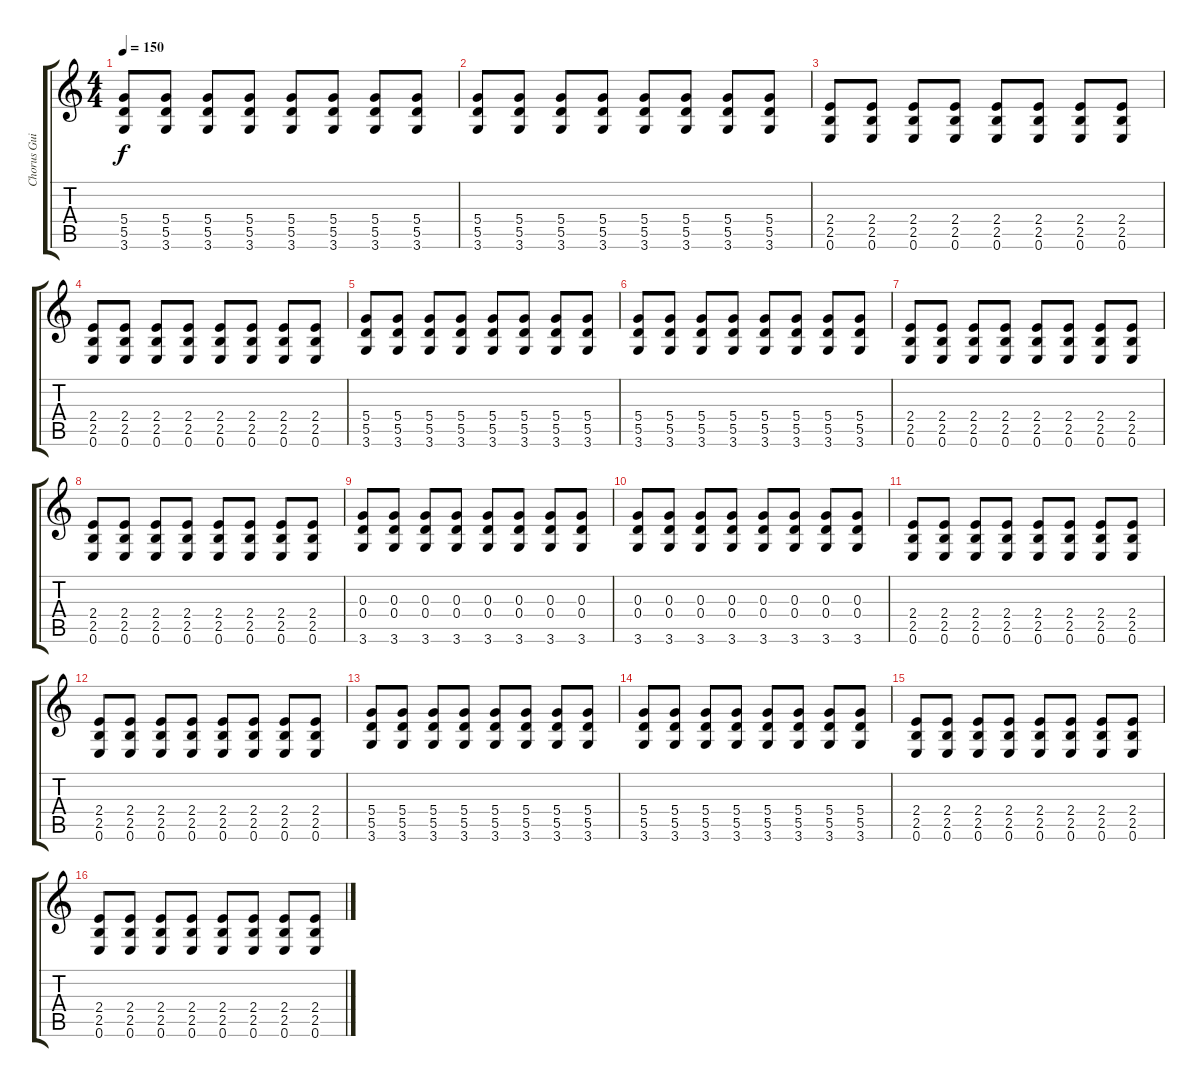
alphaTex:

\track ("Chorus Guitar" "Chorus Gui") {instrument overdrivenguitar}
\staff {score tabs}
\tuning (E4 B3 G3 D3 A2 E2) {hide}
\ts (4 4)
\tempo 150
\clef g2
\ks c
(5.4 5.5 3.6).8{dy f} (5.4 5.5 3.6).8 (5.4 5.5 3.6).8 (5.4 5.5 3.6).8 (5.4 5.5 3.6).8 (5.4 5.5 3.6).8 (5.4 5.5 3.6).8 (5.4 5.5 3.6).8 |
(5.4 5.5 3.6).8 (5.4 5.5 3.6).8 (5.4 5.5 3.6).8 (5.4 5.5 3.6).8 (5.4 5.5 3.6).8 (5.4 5.5 3.6).8 (5.4 5.5 3.6).8 (5.4 5.5 3.6).8 |
(2.4 2.5 0.6).8 (2.4 2.5 0.6).8 (2.4 2.5 0.6).8 (2.4 2.5 0.6).8 (2.4 2.5 0.6).8 (2.4 2.5 0.6).8 (2.4 2.5 0.6).8 (2.4 2.5 0.6).8 |
(2.4 2.5 0.6).8 (2.4 2.5 0.6).8 (2.4 2.5 0.6).8 (2.4 2.5 0.6).8 (2.4 2.5 0.6).8 (2.4 2.5 0.6).8 (2.4 2.5 0.6).8 (2.4 2.5 0.6).8 |
(5.4 5.5 3.6).8 (5.4 5.5 3.6).8 (5.4 5.5 3.6).8 (5.4 5.5 3.6).8 (5.4 5.5 3.6).8 (5.4 5.5 3.6).8 (5.4 5.5 3.6).8 (5.4 5.5 3.6).8 |
(5.4 5.5 3.6).8 (5.4 5.5 3.6).8 (5.4 5.5 3.6).8 (5.4 5.5 3.6).8 (5.4 5.5 3.6).8 (5.4 5.5 3.6).8 (5.4 5.5 3.6).8 (5.4 5.5 3.6).8 |
(2.4 2.5 0.6).8 (2.4 2.5 0.6).8 (2.4 2.5 0.6).8 (2.4 2.5 0.6).8 (2.4 2.5 0.6).8 (2.4 2.5 0.6).8 (2.4 2.5 0.6).8 (2.4 2.5 0.6).8 |
(2.4 2.5 0.6).8 (2.4 2.5 0.6).8 (2.4 2.5 0.6).8 (2.4 2.5 0.6).8 (2.4 2.5 0.6).8 (2.4 2.5 0.6).8 (2.4 2.5 0.6).8 (2.4 2.5 0.6).8 |
(0.3 0.4 3.6).8 (0.3 0.4 3.6).8 (0.3 0.4 3.6).8 (0.3 0.4 3.6).8 (0.3 0.4 3.6).8 (0.3 0.4 3.6).8 (0.3 0.4 3.6).8 (0.3 0.4 3.6).8 |
(0.3 0.4 3.6).8 (0.3 0.4 3.6).8 (0.3 0.4 3.6).8 (0.3 0.4 3.6).8 (0.3 0.4 3.6).8 (0.3 0.4 3.6).8 (0.3 0.4 3.6).8 (0.3 0.4 3.6).8 |
(2.4 2.5 0.6).8 (2.4 2.5 0.6).8 (2.4 2.5 0.6).8 (2.4 2.5 0.6).8 (2.4 2.5 0.6).8 (2.4 2.5 0.6).8 (2.4 2.5 0.6).8 (2.4 2.5 0.6).8 |
(2.4 2.5 0.6).8 (2.4 2.5 0.6).8 (2.4 2.5 0.6).8 (2.4 2.5 0.6).8 (2.4 2.5 0.6).8 (2.4 2.5 0.6).8 (2.4 2.5 0.6).8 (2.4 2.5 0.6).8 |
(5.4 5.5 3.6).8 (5.4 5.5 3.6).8 (5.4 5.5 3.6).8 (5.4 5.5 3.6).8 (5.4 5.5 3.6).8 (5.4 5.5 3.6).8 (5.4 5.5 3.6).8 (5.4 5.5 3.6).8 |
(5.4 5.5 3.6).8 (5.4 5.5 3.6).8 (5.4 5.5 3.6).8 (5.4 5.5 3.6).8 (5.4 5.5 3.6).8 (5.4 5.5 3.6).8 (5.4 5.5 3.6).8 (5.4 5.5 3.6).8 |
(2.4 2.5 0.6).8 (2.4 2.5 0.6).8 (2.4 2.5 0.6).8 (2.4 2.5 0.6).8 (2.4 2.5 0.6).8 (2.4 2.5 0.6).8 (2.4 2.5 0.6).8 (2.4 2.5 0.6).8 |
(2.4 2.5 0.6).8 (2.4 2.5 0.6).8 (2.4 2.5 0.6).8 (2.4 2.5 0.6).8 (2.4 2.5 0.6).8 (2.4 2.5 0.6).8 (2.4 2.5 0.6).8 (2.4 2.5 0.6).8
